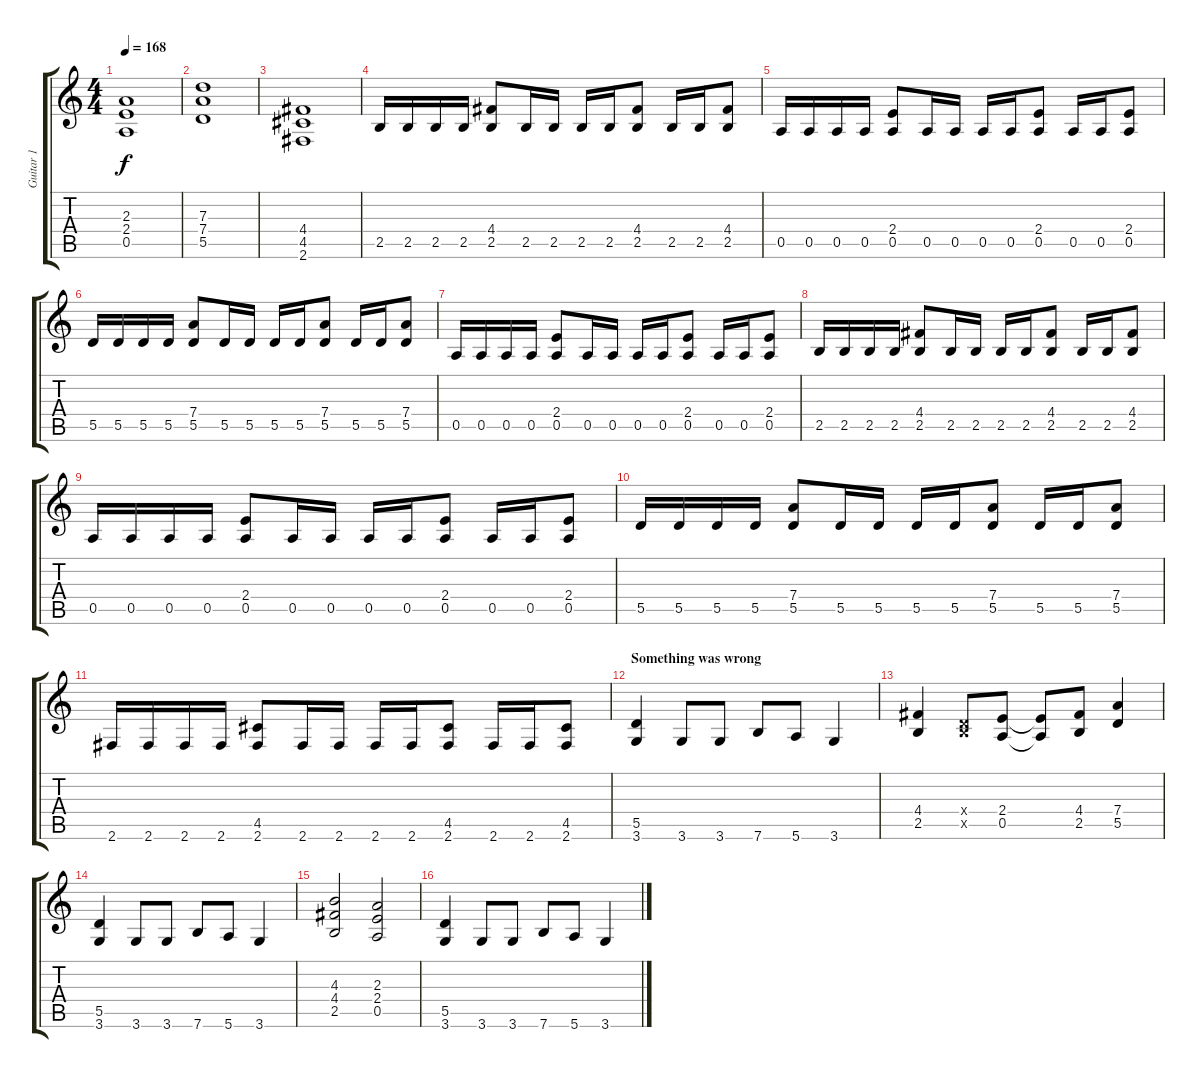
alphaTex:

\track ("Guitar 1" "Guitar 1") {instrument overdrivenguitar}
\staff {score tabs}
\tuning (E4 B3 G3 D3 A2 E2) {hide}
\ts (4 4)
\tempo 168
\clef g2
\ks c
(2.3 2.4 0.5).1{dy f} |
(7.3 7.4 5.5).1 |
(4.4 4.5 2.6).1 |
\section ("" "")
2.5.16 2.5.16 2.5.16 2.5.16 (4.4 2.5).8 2.5.16 2.5.16 2.5.16 2.5.16 (4.4 2.5).8 2.5.16 2.5.16 (4.4 2.5).8 |
0.5.16 0.5.16 0.5.16 0.5.16 (2.4 0.5).8 0.5.16 0.5.16 0.5.16 0.5.16 (2.4 0.5).8 0.5.16 0.5.16 (2.4 0.5).8 |
5.5.16 5.5.16 5.5.16 5.5.16 (7.4 5.5).8 5.5.16 5.5.16 5.5.16 5.5.16 (7.4 5.5).8 5.5.16 5.5.16 (7.4 5.5).8 |
0.5.16 0.5.16 0.5.16 0.5.16 (2.4 0.5).8 0.5.16 0.5.16 0.5.16 0.5.16 (2.4 0.5).8 0.5.16 0.5.16 (2.4 0.5).8 |
2.5.16 2.5.16 2.5.16 2.5.16 (4.4 2.5).8 2.5.16 2.5.16 2.5.16 2.5.16 (4.4 2.5).8 2.5.16 2.5.16 (4.4 2.5).8 |
0.5.16 0.5.16 0.5.16 0.5.16 (2.4 0.5).8 0.5.16 0.5.16 0.5.16 0.5.16 (2.4 0.5).8 0.5.16 0.5.16 (2.4 0.5).8 |
5.5.16 5.5.16 5.5.16 5.5.16 (7.4 5.5).8 5.5.16 5.5.16 5.5.16 5.5.16 (7.4 5.5).8 5.5.16 5.5.16 (7.4 5.5).8 |
2.6.16 2.6.16 2.6.16 2.6.16 (4.5 2.6).8 2.6.16 2.6.16 2.6.16 2.6.16 (4.5 2.6).8 2.6.16 2.6.16 (4.5 2.6).8 |
\section ("" "Something was wrong")
(5.5 3.6).4 3.6.8 3.6.8 7.6.8 5.6.8 3.6.4 |
(4.4 2.5).4 (0.4{x} 2.5{x}).8 (2.4 0.5).8 (2.4{t} 0.5{t}).8 (4.4 2.5).8 (7.4 5.5).4 |
(5.5 3.6).4 3.6.8 3.6.8 7.6.8 5.6.8 3.6.4 |
(4.3 4.4 2.5).2 (2.3 2.4 0.5).2 |
(5.5 3.6).4 3.6.8 3.6.8 7.6.8 5.6.8 3.6.4
